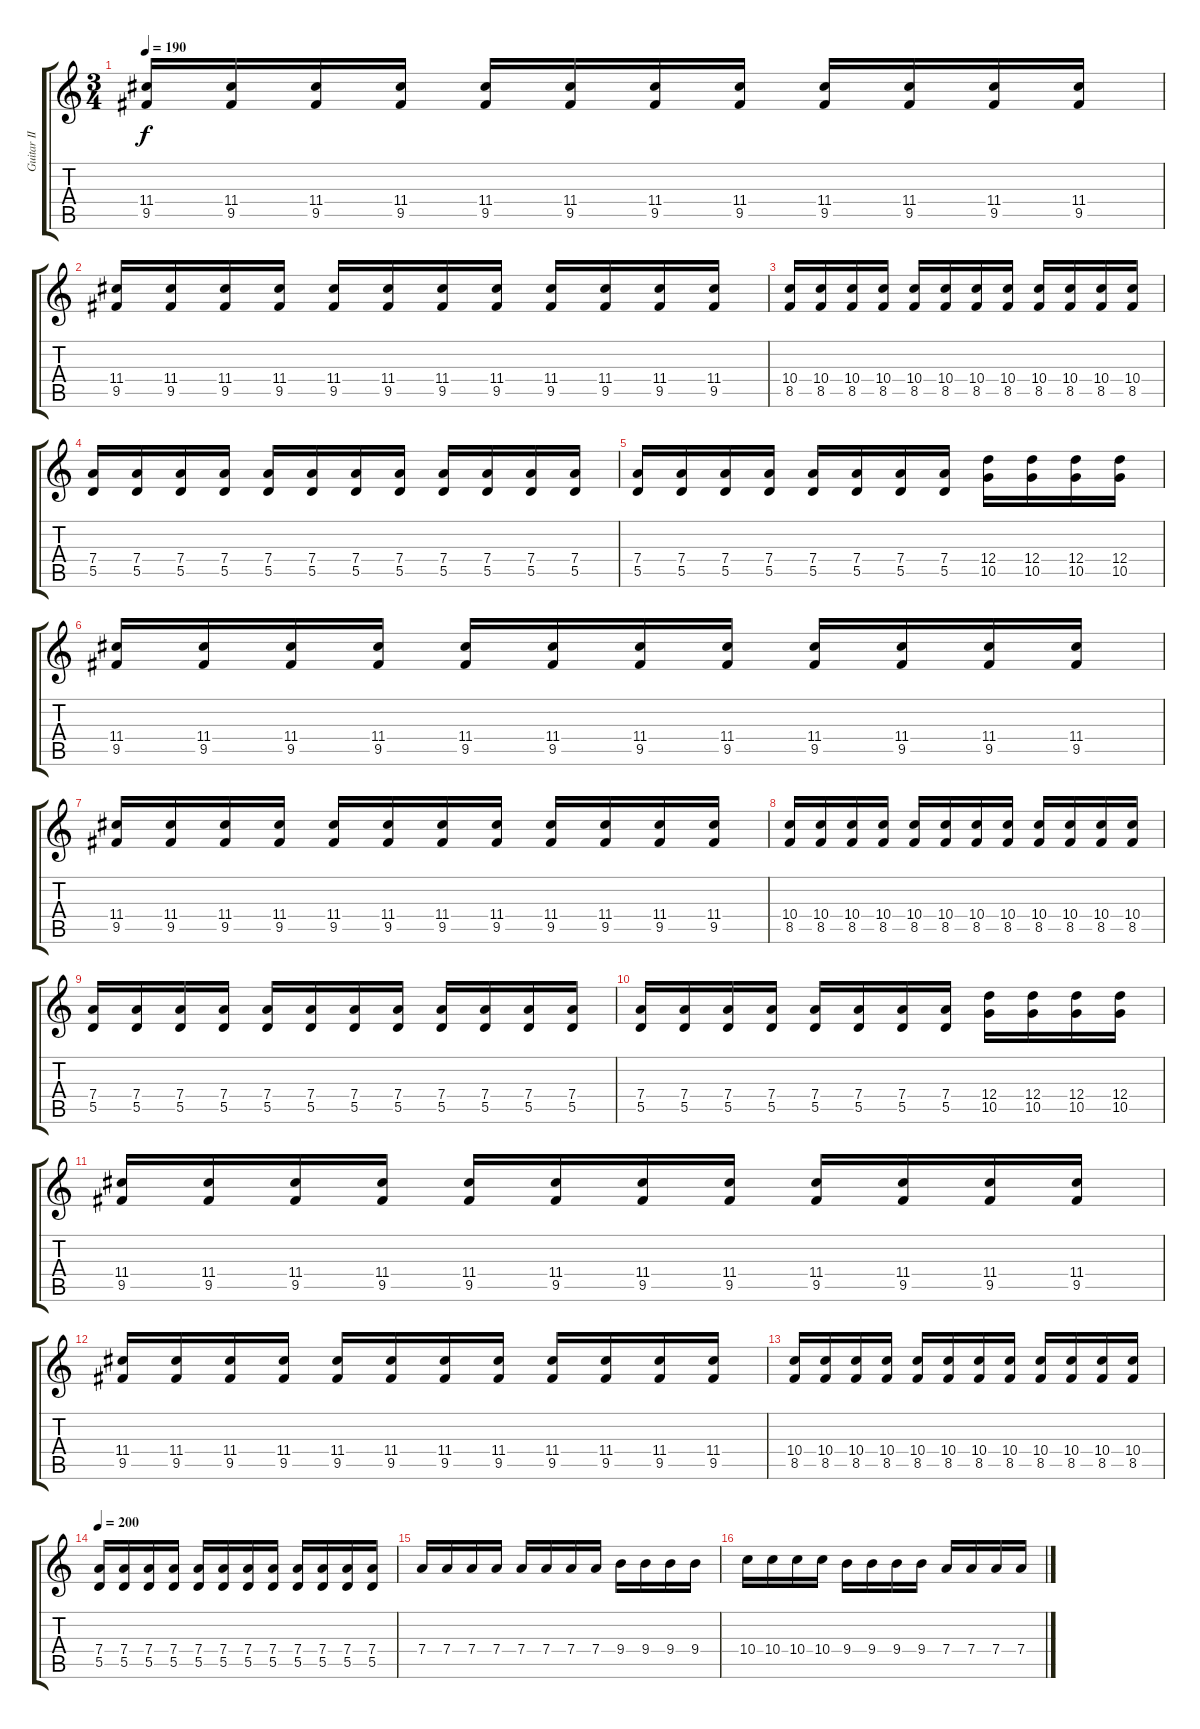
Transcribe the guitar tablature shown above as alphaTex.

\track ("Guitar II" "Guitar II") {instrument distortionguitar}
\staff {score tabs}
\tuning (E4 B3 G3 D3 A2 E2) {hide}
\ts (3 4)
\tempo 190
\clef g2
\ks c
(11.4 9.5).16{dy f} (11.4 9.5).16 (11.4 9.5).16 (11.4 9.5).16 (11.4 9.5).16 (11.4 9.5).16 (11.4 9.5).16 (11.4 9.5).16 (11.4 9.5).16 (11.4 9.5).16 (11.4 9.5).16 (11.4 9.5).16 |
(11.4 9.5).16 (11.4 9.5).16 (11.4 9.5).16 (11.4 9.5).16 (11.4 9.5).16 (11.4 9.5).16 (11.4 9.5).16 (11.4 9.5).16 (11.4 9.5).16 (11.4 9.5).16 (11.4 9.5).16 (11.4 9.5).16 |
(10.4 8.5).16 (10.4 8.5).16 (10.4 8.5).16 (10.4 8.5).16 (10.4 8.5).16 (10.4 8.5).16 (10.4 8.5).16 (10.4 8.5).16 (10.4 8.5).16 (10.4 8.5).16 (10.4 8.5).16 (10.4 8.5).16 |
(7.4 5.5).16 (7.4 5.5).16 (7.4 5.5).16 (7.4 5.5).16 (7.4 5.5).16 (7.4 5.5).16 (7.4 5.5).16 (7.4 5.5).16 (7.4 5.5).16 (7.4 5.5).16 (7.4 5.5).16 (7.4 5.5).16 |
(7.4 5.5).16 (7.4 5.5).16 (7.4 5.5).16 (7.4 5.5).16 (7.4 5.5).16 (7.4 5.5).16 (7.4 5.5).16 (7.4 5.5).16 (12.4 10.5).16 (12.4 10.5).16 (12.4 10.5).16 (12.4 10.5).16 |
(11.4 9.5).16 (11.4 9.5).16 (11.4 9.5).16 (11.4 9.5).16 (11.4 9.5).16 (11.4 9.5).16 (11.4 9.5).16 (11.4 9.5).16 (11.4 9.5).16 (11.4 9.5).16 (11.4 9.5).16 (11.4 9.5).16 |
(11.4 9.5).16 (11.4 9.5).16 (11.4 9.5).16 (11.4 9.5).16 (11.4 9.5).16 (11.4 9.5).16 (11.4 9.5).16 (11.4 9.5).16 (11.4 9.5).16 (11.4 9.5).16 (11.4 9.5).16 (11.4 9.5).16 |
(10.4 8.5).16 (10.4 8.5).16 (10.4 8.5).16 (10.4 8.5).16 (10.4 8.5).16 (10.4 8.5).16 (10.4 8.5).16 (10.4 8.5).16 (10.4 8.5).16 (10.4 8.5).16 (10.4 8.5).16 (10.4 8.5).16 |
(7.4 5.5).16 (7.4 5.5).16 (7.4 5.5).16 (7.4 5.5).16 (7.4 5.5).16 (7.4 5.5).16 (7.4 5.5).16 (7.4 5.5).16 (7.4 5.5).16 (7.4 5.5).16 (7.4 5.5).16 (7.4 5.5).16 |
(7.4 5.5).16 (7.4 5.5).16 (7.4 5.5).16 (7.4 5.5).16 (7.4 5.5).16 (7.4 5.5).16 (7.4 5.5).16 (7.4 5.5).16 (12.4 10.5).16 (12.4 10.5).16 (12.4 10.5).16 (12.4 10.5).16 |
(11.4 9.5).16 (11.4 9.5).16 (11.4 9.5).16 (11.4 9.5).16 (11.4 9.5).16 (11.4 9.5).16 (11.4 9.5).16 (11.4 9.5).16 (11.4 9.5).16 (11.4 9.5).16 (11.4 9.5).16 (11.4 9.5).16 |
(11.4 9.5).16 (11.4 9.5).16 (11.4 9.5).16 (11.4 9.5).16 (11.4 9.5).16 (11.4 9.5).16 (11.4 9.5).16 (11.4 9.5).16 (11.4 9.5).16 (11.4 9.5).16 (11.4 9.5).16 (11.4 9.5).16 |
(10.4 8.5).16 (10.4 8.5).16 (10.4 8.5).16 (10.4 8.5).16 (10.4 8.5).16 (10.4 8.5).16 (10.4 8.5).16 (10.4 8.5).16 (10.4 8.5).16 (10.4 8.5).16 (10.4 8.5).16 (10.4 8.5).16 |
\tempo 200
(7.4 5.5).16 (7.4 5.5).16 (7.4 5.5).16 (7.4 5.5).16 (7.4 5.5).16 (7.4 5.5).16 (7.4 5.5).16 (7.4 5.5).16 (7.4 5.5).16 (7.4 5.5).16 (7.4 5.5).16 (7.4 5.5).16 |
7.4.16 7.4.16 7.4.16 7.4.16 7.4.16 7.4.16 7.4.16 7.4.16 9.4.16 9.4.16 9.4.16 9.4.16 |
10.4.16 10.4.16 10.4.16 10.4.16 9.4.16 9.4.16 9.4.16 9.4.16 7.4.16 7.4.16 7.4.16 7.4.16
